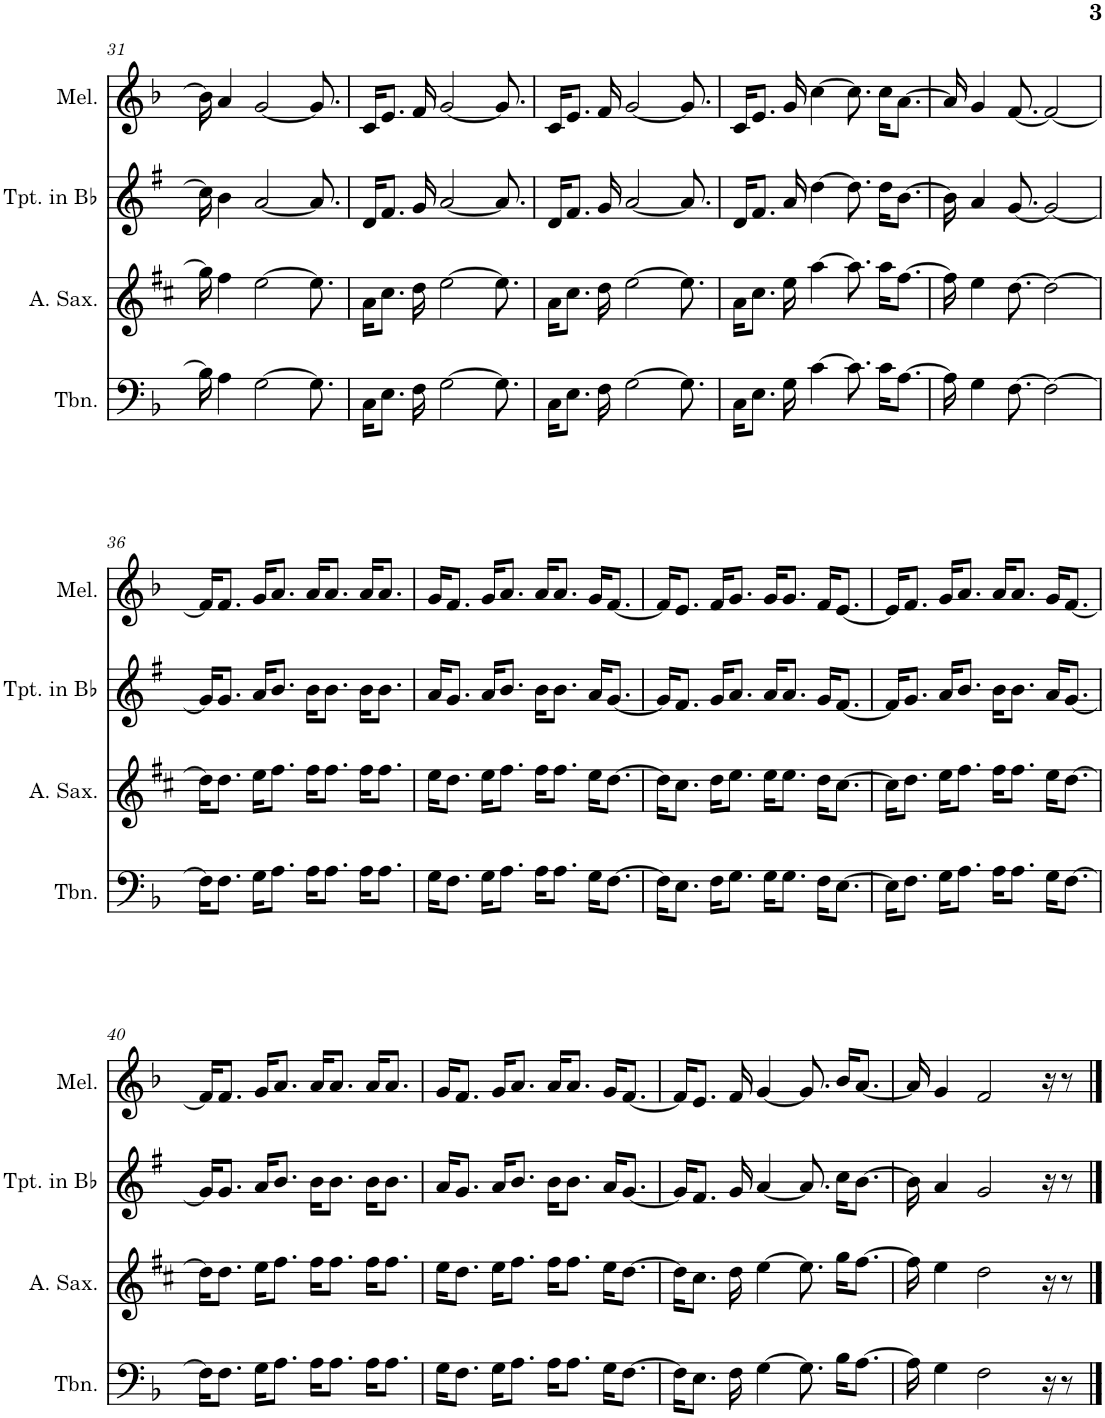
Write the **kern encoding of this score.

**kern	**kern	**kern	**kern
*part4	*part3	*part2	*part1
*staff4	*staff3	*staff2	*staff1
*I"Trombone	*I"Alto Saxophone	*I"Trumpet in Bb	*I"Melodica
*I'Tbn.	*I'A. Sax.	*I'Tpt. in Bb	*I'Mel.
!!LO:PB:g=z
*clefF4	*clefG2	*clefG2	*clefG2
*	*Trd5c9	*Trd1c2	*
*k[b-]	*k[f#c#]	*k[f#]	*k[b-]
*M4/4	*M4/4	*M4/4	*M4/4
=31	=31	=31	=31
16B-\]	16gg\]	16cc\]	16b-\]
4A\	4ff#\	4b\	4a/
[2G\	[2ee\	[2a/	[2g/
8.G\]	8.ee\]	8.a/]	8.g/]
=32	=32	=32	=32
16C\KL	16a\KL	16d/KL	16c/KL
8.E\J	8.cc#\J	8.f#/J	8.e/J
16F\	16dd\	16g/	16f/
[2G\	[2ee\	[2a/	[2g/
8.G\]	8.ee\]	8.a/]	8.g/]
=33	=33	=33	=33
16C\KL	16a\KL	16d/KL	16c/KL
8.E\J	8.cc#\J	8.f#/J	8.e/J
16F\	16dd\	16g/	16f/
[2G\	[2ee\	[2a/	[2g/
8.G\]	8.ee\]	8.a/]	8.g/]
=34	=34	=34	=34
16C\KL	16a\KL	16d/KL	16c/KL
8.E\J	8.cc#\J	8.f#/J	8.e/J
16G\	16ee\	16a/	16g/
[4c\	[4aa\	[4dd\	[4cc\
8.c\]	8.aa\]	8.dd\]	8.cc\]
16c\KL	16aa\KL	16dd\KL	16cc\KL
[8.A\J	[8.ff#\J	[8.b\J	[8.a\J
=35	=35	=35	=35
16A\]	16ff#\]	16b\]	16a/]
4G\	4ee\	4a/	4g/
[8.F\	[8.dd\	[8.g/	[8.f/
2F\_	2dd\_	2g/_	2f/_
!!LO:LB:g=z
=36	=36	=36	=36
16F\KL]	16dd\KL]	16g/KL]	16f/KL]
8.F\J	8.dd\J	8.g/J	8.f/J
16G\KL	16ee\KL	16a/KL	16g/KL
8.A\J	8.ff#\J	8.b/J	8.a/J
16A\KL	16ff#\KL	16b\KL	16a/KL
8.A\J	8.ff#\J	8.b\J	8.a/J
16A\KL	16ff#\KL	16b\KL	16a/KL
8.A\J	8.ff#\J	8.b\J	8.a/J
=37	=37	=37	=37
16G\KL	16ee\KL	16a/KL	16g/KL
8.F\J	8.dd\J	8.g/J	8.f/J
16G\KL	16ee\KL	16a/KL	16g/KL
8.A\J	8.ff#\J	8.b/J	8.a/J
16A\KL	16ff#\KL	16b\KL	16a/KL
8.A\J	8.ff#\J	8.b\J	8.a/J
16G\KL	16ee\KL	16a/KL	16g/KL
[8.F\J	[8.dd\J	[8.g/J	[8.f/J
=38	=38	=38	=38
16F\KL]	16dd\KL]	16g/KL]	16f/KL]
8.E\J	8.cc#\J	8.f#/J	8.e/J
16F\KL	16dd\KL	16g/KL	16f/KL
8.G\J	8.ee\J	8.a/J	8.g/J
16G\KL	16ee\KL	16a/KL	16g/KL
8.G\J	8.ee\J	8.a/J	8.g/J
16F\KL	16dd\KL	16g/KL	16f/KL
[8.E\J	[8.cc#\J	[8.f#/J	[8.e/J
=39	=39	=39	=39
16E\KL]	16cc#\KL]	16f#/KL]	16e/KL]
8.F\J	8.dd\J	8.g/J	8.f/J
16G\KL	16ee\KL	16a/KL	16g/KL
8.A\J	8.ff#\J	8.b/J	8.a/J
16A\KL	16ff#\KL	16b\KL	16a/KL
8.A\J	8.ff#\J	8.b\J	8.a/J
16G\KL	16ee\KL	16a/KL	16g/KL
[8.F\J	[8.dd\J	[8.g/J	[8.f/J
!!LO:LB:g=z
=40	=40	=40	=40
16F\KL]	16dd\KL]	16g/KL]	16f/KL]
8.F\J	8.dd\J	8.g/J	8.f/J
16G\KL	16ee\KL	16a/KL	16g/KL
8.A\J	8.ff#\J	8.b/J	8.a/J
16A\KL	16ff#\KL	16b\KL	16a/KL
8.A\J	8.ff#\J	8.b\J	8.a/J
16A\KL	16ff#\KL	16b\KL	16a/KL
8.A\J	8.ff#\J	8.b\J	8.a/J
=41	=41	=41	=41
16G\KL	16ee\KL	16a/KL	16g/KL
8.F\J	8.dd\J	8.g/J	8.f/J
16G\KL	16ee\KL	16a/KL	16g/KL
8.A\J	8.ff#\J	8.b/J	8.a/J
16A\KL	16ff#\KL	16b\KL	16a/KL
8.A\J	8.ff#\J	8.b\J	8.a/J
16G\KL	16ee\KL	16a/KL	16g/KL
[8.F\J	[8.dd\J	[8.g/J	[8.f/J
=42	=42	=42	=42
16F\KL]	16dd\KL]	16g/KL]	16f/KL]
8.E\J	8.cc#\J	8.f#/J	8.e/J
16F\	16dd\	16g/	16f/
[4G\	[4ee\	[4a/	[4g/
8.G\]	8.ee\]	8.a/]	8.g/]
16B-\KL	16gg\KL	16cc\KL	16b-/KL
[8.A\J	[8.ff#\J	[8.b\J	[8.a/J
=43	=43	=43	=43
16A\]	16ff#\]	16b\]	16a/]
4G\	4ee\	4a/	4g/
2F\	2dd\	2g/	2f/
16r	16r	16r	16r
8r	8r	8r	8r
==	==	==	==
*-	*-	*-	*-
